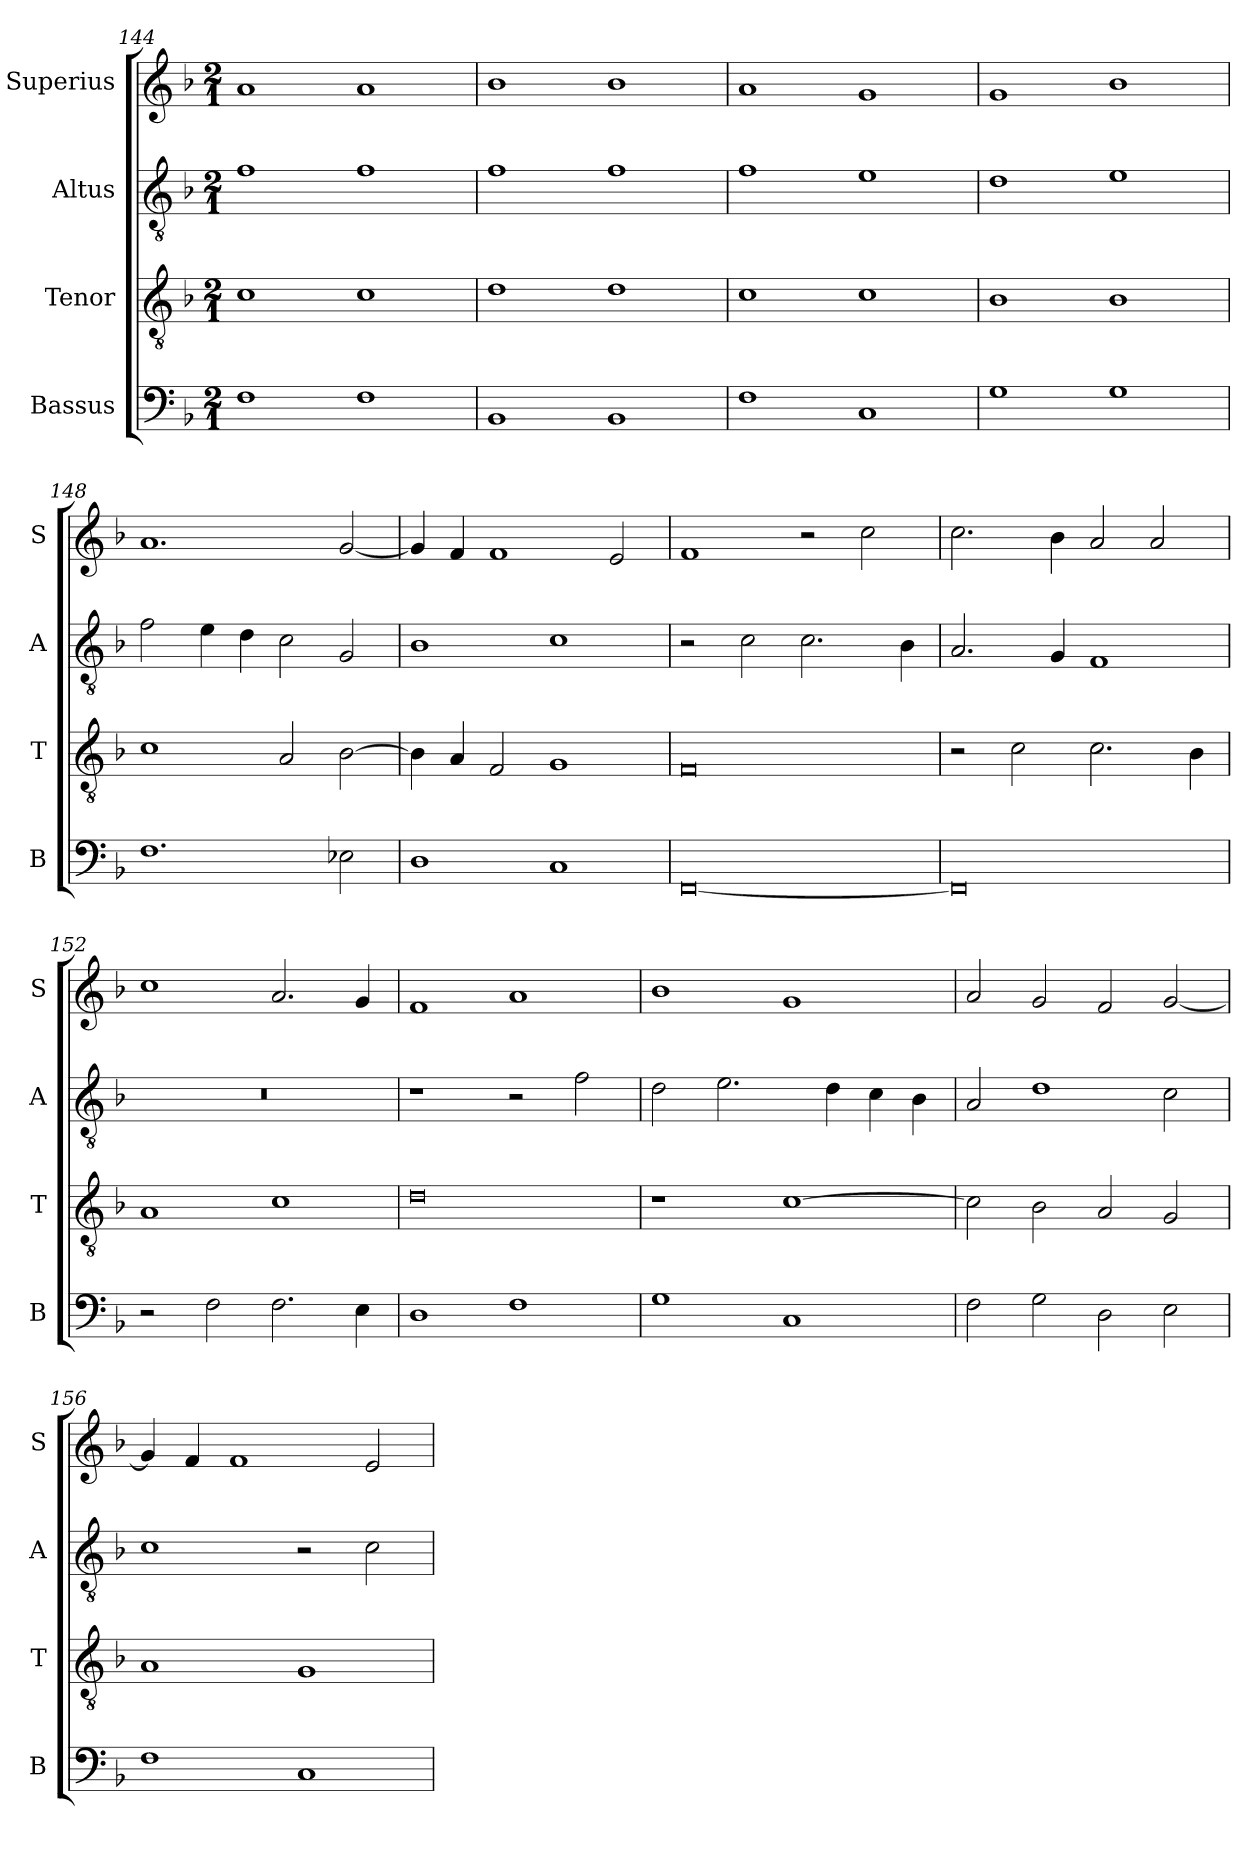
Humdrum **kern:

**kern	**kern	**kern	**kern
*part4	*part3	*part2	*part1
*staff4	*staff3	*staff2	*staff1
*I"Bassus	*I"Tenor	*I"Altus	*I"Superius
*I'B	*I'T	*I'A	*I'S
*clefF4	*clefGv2	*clefGv2	*clefG2
*k[b-]	*k[b-]	*k[b-]	*k[b-]
*M2/1	*M2/1	*M2/1	*M2/1
=144	=144	=144	=144
1F	1c	1f	1a
1F	1c	1f	1a
=145	=145	=145	=145
1BB-	1d	1f	1b-
1BB-	1d	1f	1b-
=146	=146	=146	=146
1F	1c	1f	1a
1C	1c	1e	1g
=147	=147	=147	=147
1G	1B-	1d	1g
1G	1B-	1e	1b-
=148	=148	=148	=148
1.F	1c	2f\	1.a
.	.	4e\	.
.	.	4d\	.
.	2A/	2c\	.
2E-X\	[2B-\	2G/	[2g/
=149	=149	=149	=149
1D	4B-\]	1B-	4g/]
.	4A/	.	4f/
.	2F/	.	1f
1C	1G	1c	.
.	.	.	2e/
=150	=150	=150	=150
[0FF	0F	2r	1f
.	.	2c\	.
.	.	2.c\	2r
.	.	.	2cc\
.	.	4B-\	.
=151	=151	=151	=151
0FF]	2r	2.A/	2.cc\
.	2c\	.	.
.	.	4G/	4b-\
.	2.c\	1F	2a/
.	.	.	2a/
.	4B-\	.	.
=152	=152	=152	=152
2r	1A	0r	1cc
2F\	.	.	.
2.F\	1c	.	2.a/
4E\	.	.	4g/
=153	=153	=153	=153
1D	0d	1r	1f
1F	.	2r	1a
.	.	2f\	.
=154	=154	=154	=154
1G	1r	2d\	1b-
.	.	2.e\	.
1C	[1c	.	1g
.	.	4d\	.
.	.	4c\	.
.	.	4B-\	.
=155	=155	=155	=155
2F\	2c\]	2A/	2a/
2G\	2B-\	1d	2g/
2D\	2A/	.	2f/
2E\	2G/	2c\	[2g/
=156	=156	=156	=156
1F	1A	1c	4g/]
.	.	.	4f/
.	.	.	1f
1C	1G	2r	.
.	.	2c\	2e/
=	=	=	=
*-	*-	*-	*-
